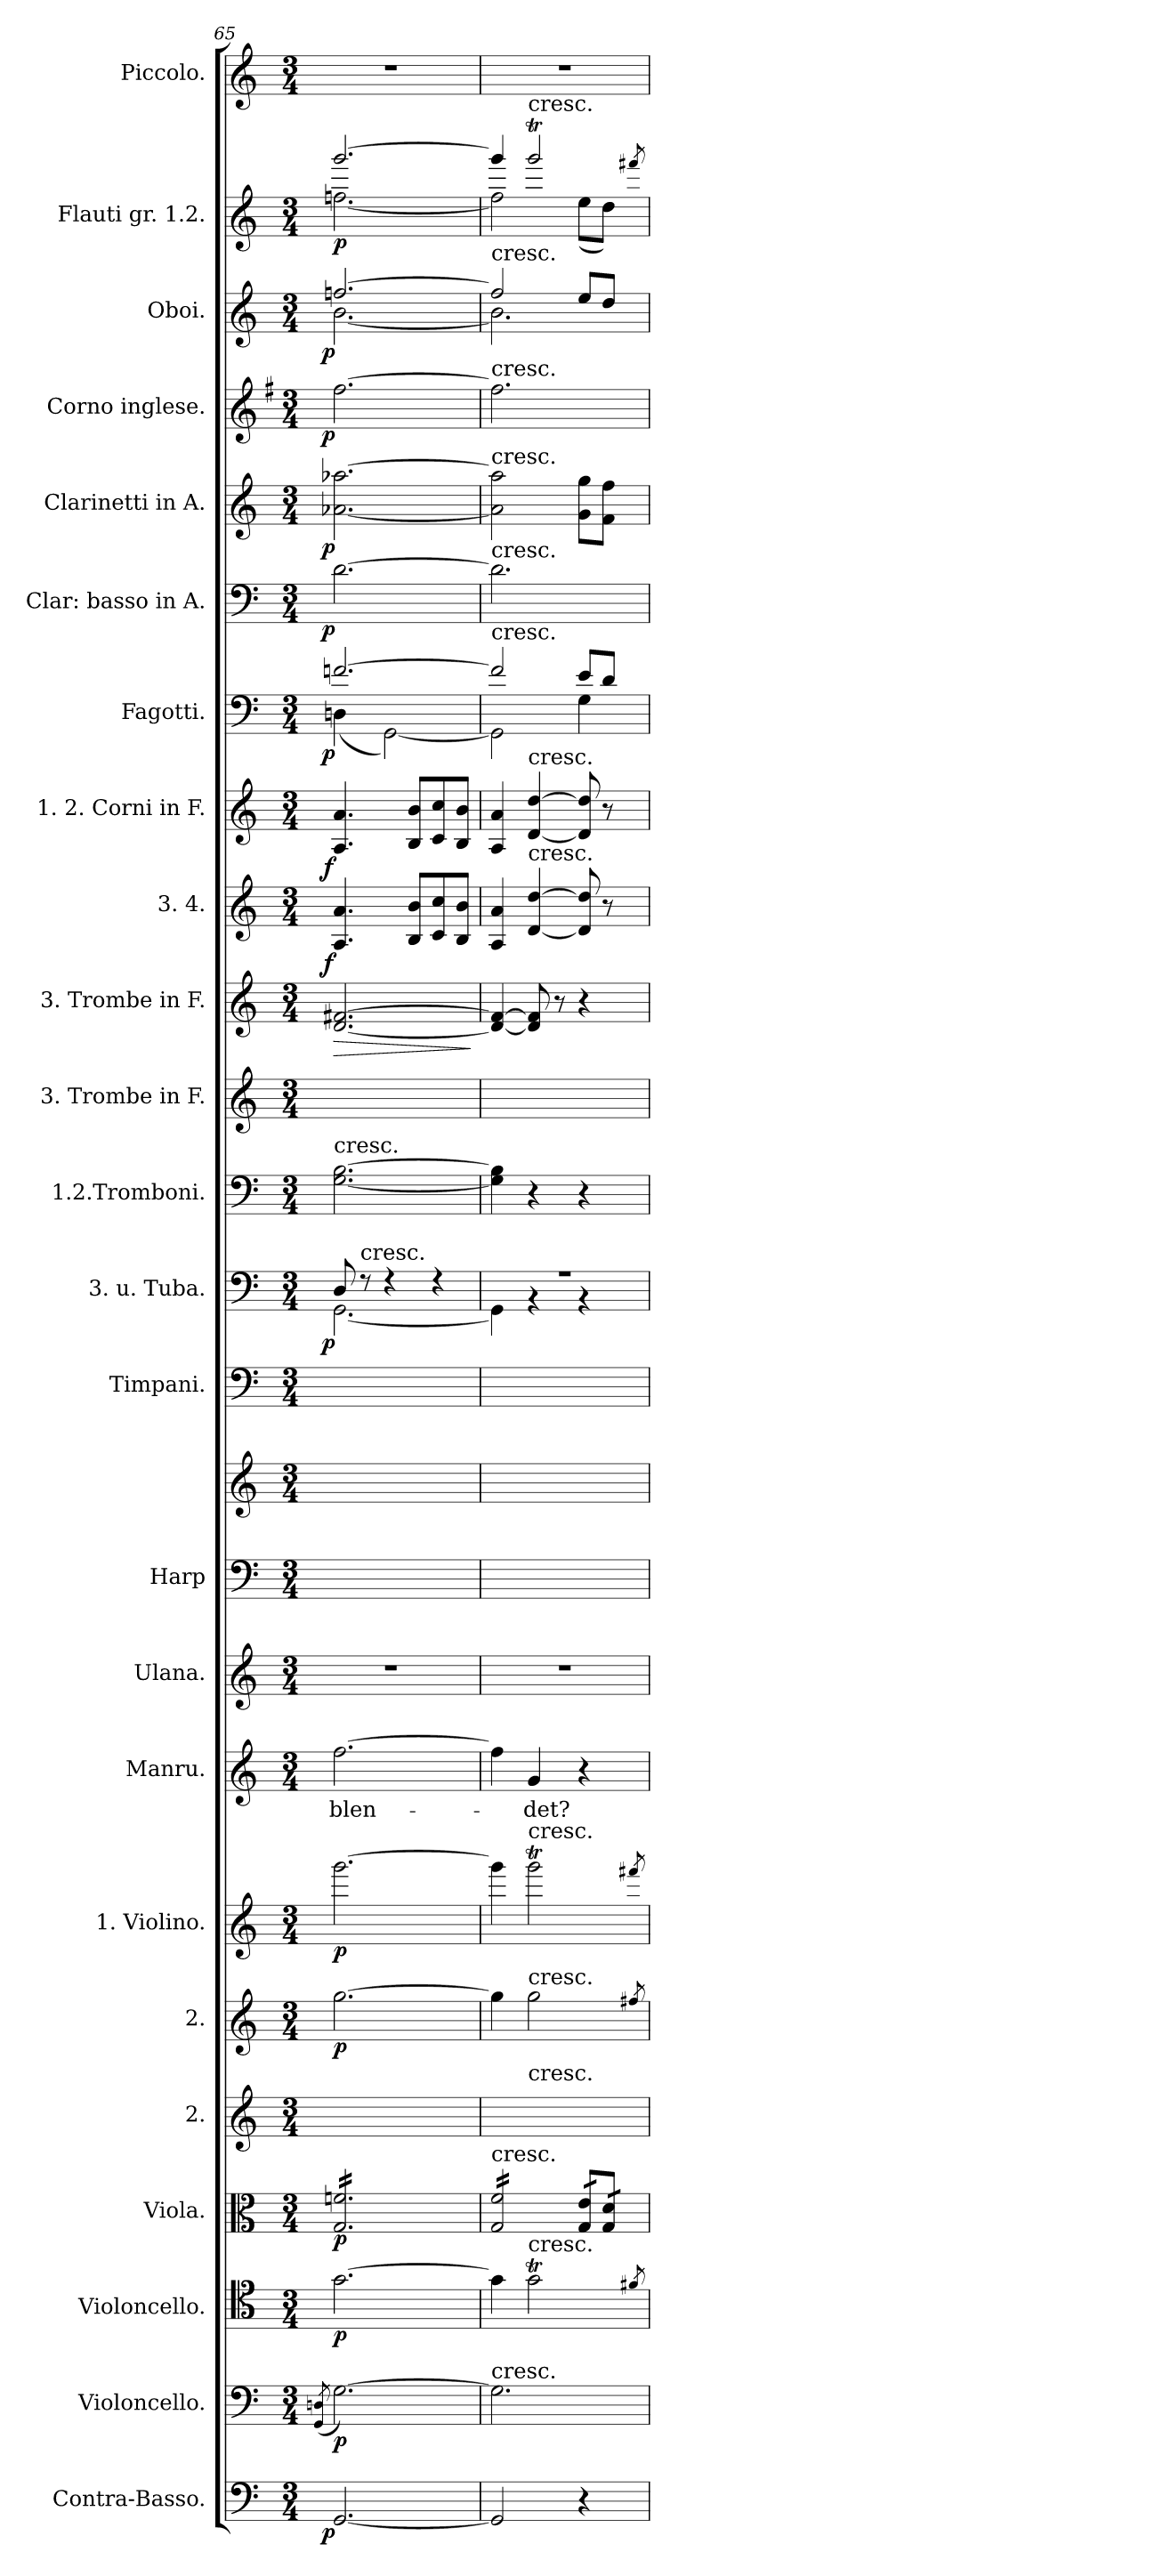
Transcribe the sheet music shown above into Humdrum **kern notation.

**kern	**dynam	**kern	**dynam	**kern	**dynam	**kern	**dynam	**kern	**kern	**dynam	**kern	**dynam	**kern	**text	**kern	**kern	**kern	**kern	**kern	**dynam	**kern	**kern	**kern	**dynam	**kern	**dynam	**kern	**dynam	**kern	**dynam	**kern	**dynam	**kern	**dynam	**kern	**dynam	**kern	**dynam	**kern	**dynam	**kern
*part24	*part24	*part23	*part23	*part22	*part22	*part21	*part21	*part20	*part19	*part19	*part18	*part18	*part17	*part17	*part16	*part15	*part15	*part14	*part13	*part13	*part12	*part11	*part10	*part10	*part9	*part9	*part8	*part8	*part7	*part7	*part6	*part6	*part5	*part5	*part4	*part4	*part3	*part3	*part2	*part2	*part1
*staff25	*staff25	*staff24	*staff24	*staff23	*staff23	*staff22	*staff22	*staff21	*staff20	*staff20	*staff19	*staff19	*staff18	*staff18	*staff17	*staff16	*staff15	*staff14	*staff13	*staff13	*staff12	*staff11	*staff10	*staff10	*staff9	*staff9	*staff8	*staff8	*staff7	*staff7	*staff6	*staff6	*staff5	*staff5	*staff4	*staff4	*staff3	*staff3	*staff2	*staff2	*staff1
*I"Contra-Basso.	*	*I"Violoncello.	*	*I"Violoncello.	*	*I"Viola.	*	*I"2.	*I"2.	*	*I"1. Violino.	*	*I"Manru.	*	*I"Ulana.	*I"Harp	*	*I"Timpani.	*I"3. u. Tuba.	*	*I"1.2.Tromboni.	*I"3. Trombe in F.	*I"3. Trombe in F.	*	*I"3. 4.	*	*I"1. 2. Corni in F.	*	*I"Fagotti.	*	*I"Clar: basso in A.	*	*I"Clarinetti in A.	*	*I"Corno inglese.	*	*I"Oboi.	*	*I"Flauti gr. 1.2.	*	*I"Piccolo.
*I'C.-B.	*	*	*	*	*	*I'Vl.	*	*	*	*	*I'1. Viol.	*	*	*	*	*	*	*I'Timp.	*I'3. u. Tub.	*	*I'1.2. Tromb.	*	*I'Trombe.	*	*	*	*I'1. 2. Corni.	*	*I'Fag.	*	*I'basso.	*	*I'1.2. Clar. A.	*	*I'Cor.ingl.	*	*I'Ob.	*	*I'Fl.	*	*
*clefF4	*	*clefF4	*	*clefC4	*	*clefC3	*	*clefG2	*clefG2	*	*clefG2	*	*clefG2	*	*clefG2	*clefF4	*clefG2	*clefF4	*clefF4	*	*clefF4	*clefG2	*clefG2	*	*clefG2	*	*clefG2	*	*clefF4	*	*clefF4	*	*clefG2	*	*clefG2	*	*clefG2	*	*clefG2	*	*clefG2
*	*	*	*	*	*	*	*	*	*	*	*	*	*ITrd8c12	*	*	*	*	*	*	*	*	*ITrd-3c-5	*ITrd-3c-5	*	*ITrd4c7	*	*ITrd4c7	*	*	*	*ITrd2c3	*	*ITrd2c3	*	*ITrd4c7	*	*	*	*	*	*
*k[]	*	*k[]	*	*k[]	*	*k[]	*	*k[]	*k[]	*	*k[]	*	*k[]	*	*k[]	*k[]	*k[]	*k[]	*k[]	*	*k[]	*k[b-]	*k[b-]	*	*k[b-]	*	*k[b-]	*	*k[]	*	*k[f#c#g#]	*	*k[f#c#g#]	*	*k[]	*	*k[]	*	*k[]	*	*k[]
*M3/4	*	*M3/4	*	*M3/4	*	*M3/4	*	*M3/4	*M3/4	*	*M3/4	*	*M3/4	*	*M3/4	*M3/4	*M3/4	*M3/4	*M3/4	*	*M3/4	*M3/4	*M3/4	*	*M3/4	*	*M3/4	*	*M3/4	*	*M3/4	*	*M3/4	*	*M3/4	*	*M3/4	*	*M3/4	*	*M3/4
=65	=65	=65	=65	=65	=65	=65	=65	=65	=65	=65	=65	=65	=65	=65	=65	=65	=65	=65	=65	=65	=65	=65	=65	=65	=65	=65	=65	=65	=65	=65	=65	=65	=65	=65	=65	=65	=65	=65	=65	=65	=65
.	.	(>8qGG/ 8qDn/	.	.	.	.	.	.	.	.	.	.	.	.	.	.	.	.	.	.	.	.	.	.	.	.	.	.	.	.	.	.	.	.	.	.	.	.	.	.	.
*	*	*	*	*	*	*	*	*	*	*	*	*	*	*	*	*	*	*	*^	*	*	*	*	*	*	*	*	*	*	*	*	*	*	*	*	*	*	*	*	*	*
!	!	!	!	!	!	!	!	!	!	!	!	!	!	!	!	!	!	!	!	!	!	!LO:TX:t=cresc.	!	!	!	!	!	!	!	!	!	!	!	!	!	!	!	!	!	!	!	!
!	!LO:DY:b:rj	!	!	!	!	!	!	!	!	!	!	!	!	!	!	!	!	!	!	!	!LO:DY:b:rj	!	!	!	!LO:HP:b	!	!LO:DY:b:rj	!	!LO:DY:b:rj	!	!LO:DY:b:rj	!	!LO:DY:b:rj	!	!LO:DY:b:rj	!	!LO:DY:b:rj	!LO:N:vis=2	!LO:DY:b:rj	!	!	!
*	*	*	*	*	*	*	*	*	*	*	*	*	*	*	*	*	*	*	*	*	*	*	*	*	*	*	*	*	*	*^	*	*	*	*	*	*	*	*^	*	*^	*	*
*	*	*	*	*	*	*tremolo	*	*	*	*	*	*	*	*	*	*	*	*	*	*	*	*	*	*	*	*	*	*	*	*	*	*	*	*	*	*	*	*	*	*	*	*	*	*	*
[2.GG/	p	[2.G\)	p	[2.g\	p	16G/ 16fn/LL	p	[2.gg\yy	[2.gg\	p	[2.ggg\	p	[2.f\	-blen-	2.r	2.ryy	2.ryy	2.ryy	8D/	[2.GG\	p	[2.G\ [2.B\	2.ryy	[2.g/ [2.bn/	>	4.D/ 4.d/	f	4.D/ 4.d/	f	[2.fn/	(4Dn\	p	[2.B\	p	[2.fn\ [2.ffn\	p	[2.b\	p	[2.ffn/	[2.b\	p	[2.ggg/	[2.ffn\	p	2.r
.	.	.	.	.	.	16G/ 16fn/	.	.	.	.	.	.	.	.	.	.	.	.	.	.	.	.	.	.	.	.	.	.	.	.	.	.	.	.	.	.	.	.	.	.	.	.	.	.	.
!	!	!	!	!	!	!	!	!	!	!	!	!	!	!	!	!	!	!	!LO:TX:t=cresc.	!	!	!	!	!	!	!	!	!	!	!	!	!	!	!	!	!	!	!	!	!	!	!	!	!	!
.	.	.	.	.	.	16G/ 16fn/	.	.	.	.	.	.	.	.	.	.	.	.	8rF	.	.	.	.	.	.	.	.	.	.	.	.	.	.	.	.	.	.	.	.	.	.	.	.	.	.
.	.	.	.	.	.	16G/ 16fn/	.	.	.	.	.	.	.	.	.	.	.	.	.	.	.	.	.	.	.	.	.	.	.	.	.	.	.	.	.	.	.	.	.	.	.	.	.	.	.
.	.	.	.	.	.	16G/ 16fn/	.	.	.	.	.	.	.	.	.	.	.	.	4rF	.	.	.	.	.	.	.	.	.	.	.	[2GG\)	.	.	.	.	.	.	.	.	.	.	.	.	.	.
.	.	.	.	.	.	16G/ 16fn/	.	.	.	.	.	.	.	.	.	.	.	.	.	.	.	.	.	.	.	.	.	.	.	.	.	.	.	.	.	.	.	.	.	.	.	.	.	.	.
.	.	.	.	.	.	16G/ 16fn/	.	.	.	.	.	.	.	.	.	.	.	.	.	.	.	.	.	.	.	8E/ 8e/L	.	8E/ 8e/L	.	.	.	.	.	.	.	.	.	.	.	.	.	.	.	.	.
.	.	.	.	.	.	16G/ 16fn/	.	.	.	.	.	.	.	.	.	.	.	.	.	.	.	.	.	.	.	.	.	.	.	.	.	.	.	.	.	.	.	.	.	.	.	.	.	.	.
.	.	.	.	.	.	16G/ 16fn/	.	.	.	.	.	.	.	.	.	.	.	.	4rF	.	.	.	.	.	.	8F/ 8f/	.	8F/ 8f/	.	.	.	.	.	.	.	.	.	.	.	.	.	.	.	.	.
.	.	.	.	.	.	16G/ 16fn/	.	.	.	.	.	.	.	.	.	.	.	.	.	.	.	.	.	.	.	.	.	.	.	.	.	.	.	.	.	.	.	.	.	.	.	.	.	.	.
.	.	.	.	.	.	16G/ 16fn/	.	.	.	.	.	.	.	.	.	.	.	.	.	.	.	.	.	.	.	8E/ 8e/J	.	8E/ 8e/J	.	.	.	.	.	.	.	.	.	.	.	.	.	.	.	.	.
.	.	.	.	.	.	16G/ 16fn/JJ	.	.	.	.	.	.	.	.	.	.	.	.	.	.	.	.	.	.	.	.	.	.	.	.	.	.	.	.	.	.	.	.	.	.	.	.	.	.	.
*	*	*	*	*	*	*	*	*	*	*	*	*	*	*	*	*	*	*	*	*	*	*	*	*	*	*	*	*	*	*	*	*	*	*	*	*	*	*	*v	*v	*	*	*	*	*
*	*	*	*	*	*	*	*	*	*	*	*	*	*	*	*	*	*	*	*v	*v	*	*	*	*	*	*	*	*	*	*v	*v	*	*	*	*	*	*	*	*	*	*v	*v	*	*
.	.	.	.	.	.	.	.	.	.	.	.	.	.	.	.	.	.	.	.	.	.	.	.	]	.	.	.	.	.	.	.	.	.	.	.	.	.	.	.	.	.
=66	=66	=66	=66	=66	=66	=66	=66	=66	=66	=66	=66	=66	=66	=66	=66	=66	=66	=66	=66	=66	=66	=66	=66	=66	=66	=66	=66	=66	=66	=66	=66	=66	=66	=66	=66	=66	=66	=66	=66	=66	=66
*	*	*	*	*	*	*	*	*	*	*	*	*	*	*	*	*	*	*	*^	*	*	*	*	*	*	*	*	*	*^	*	*	*	*	*	*	*	*^	*	*^	*	*
!	!	!	!	!	!	!	!	!	!	!	!	!	!	!	!	!	!	!	!	!	!	!	!	!	!	!	!	!	!	!	!	!	!	!	!	!	!	!	!LO:TX:t=cresc.	!	!	!	!	!	!
!	!	!	!	!	!	!	!	!	!	!	!	!	!	!	!	!	!	!	!	!	!	!	!	!	!	!	!	!	!	!	!	!	!	!	!	!	!LO:TX:t=cresc.	!	!	!	!	!	!	!	!
!	!	!	!	!	!	!	!	!	!	!	!	!	!	!	!	!	!	!	!	!	!	!	!	!	!	!	!	!	!	!	!	!	!	!	!LO:TX:t=cresc.	!	!	!	!	!	!	!	!	!	!
!	!	!	!	!	!	!	!	!	!	!	!	!	!	!	!	!	!	!	!	!	!	!	!	!	!	!	!	!	!	!	!	!	!LO:TX:t=cresc.	!	!	!	!	!	!	!	!	!	!	!	!
!	!	!	!	!	!	!	!	!	!	!	!	!	!	!	!	!	!	!	!	!	!	!	!	!	!	!	!	!	!	!LO:TX:t=cresc.	!	!	!	!	!	!	!	!	!	!	!	!	!	!	!
!	!	!	!	!	!	!LO:TX:t=cresc.	!	!	!	!	!	!	!	!	!	!	!	!	!	!	!	!	!	!	!	!	!	!	!	!	!	!	!	!	!	!	!	!	!	!	!	!	!	!	!
!	!	!LO:TX:t=cresc.	!	!	!	!	!	!	!	!	!	!	!	!	!	!	!	!	!	!	!	!	!	!	!	!	!	!	!	!	!	!	!	!	!	!	!	!	!	!	!	!	!	!	!
2GG/]	.	2.G\]	.	4g\]	.	16G/ 16f/LL	.	4gg\yy]	4gg\]	.	4ggg\]	.	4f\]	.	2.r	2.ryy	2.ryy	2.ryy	2.rA	4GG\]	.	4G]\ 4B]\	2.ryy	4g_/ 4b_/	.	4D/ 4d/	.	4D/ 4d/	.	2f/]	2GG\]	.	2.B\]	.	2f]\ 2ff]\	.	2.b\]	.	2ff/]	2.b\]	.	4ggg/]	2ff\]	.	2.r
.	.	.	.	.	.	16G/ 16f/	.	.	.	.	.	.	.	.	.	.	.	.	.	.	.	.	.	.	.	.	.	.	.	.	.	.	.	.	.	.	.	.	.	.	.	.	.	.	.
.	.	.	.	.	.	16G/ 16f/	.	.	.	.	.	.	.	.	.	.	.	.	.	.	.	.	.	.	.	.	.	.	.	.	.	.	.	.	.	.	.	.	.	.	.	.	.	.	.
.	.	.	.	.	.	16G/ 16f/	.	.	.	.	.	.	.	.	.	.	.	.	.	.	.	.	.	.	.	.	.	.	.	.	.	.	.	.	.	.	.	.	.	.	.	.	.	.	.
!	!	!	!	!	!	!	!	!	!	!	!	!	!	!	!	!	!	!	!	!	!	!	!	!	!	!	!	!	!	!	!	!	!	!	!	!	!	!	!	!	!	!LO:TX:t=cresc.	!	!	!
!	!	!	!	!	!	!	!	!	!	!	!	!	!	!	!	!	!	!	!	!	!	!	!	!	!	!	!	!LO:TX:t=cresc.	!	!	!	!	!	!	!	!	!	!	!	!	!	!	!	!	!
!	!	!	!	!	!	!	!	!	!	!	!	!	!	!	!	!	!	!	!	!	!	!	!	!	!	!LO:TX:t=cresc.	!	!	!	!	!	!	!	!	!	!	!	!	!	!	!	!	!	!	!
!	!	!	!	!	!	!	!	!	!	!	!LO:TX:t=cresc.	!	!	!	!	!	!	!	!	!	!	!	!	!	!	!	!	!	!	!	!	!	!	!	!	!	!	!	!	!	!	!	!	!	!
!	!	!	!	!	!	!	!	!	!LO:TX:t=cresc.	!	!	!	!	!	!	!	!	!	!	!	!	!	!	!	!	!	!	!	!	!	!	!	!	!	!	!	!	!	!	!	!	!	!	!	!
!	!	!	!	!	!	!	!	!LO:TX:t=cresc.	!	!	!	!	!	!	!	!	!	!	!	!	!	!	!	!	!	!	!	!	!	!	!	!	!	!	!	!	!	!	!	!	!	!	!	!	!
!	!	!	!	!LO:TX:t=cresc.	!	!	!	!	!	!	!	!	!	!	!	!	!	!	!	!	!	!	!	!	!	!	!	!	!	!	!	!	!	!	!	!	!	!	!	!	!	!	!	!	!
.	.	.	.	2gT\	.	16G/ 16f/	.	2gg\yy	2gg\	.	2gggT\	.	4G/	-det?	.	.	.	.	.	4rBB	.	4r	.	8g]/ 8b]/	.	[4G/ [4g/	.	[4G/ [4g/	.	.	.	.	.	.	.	.	.	.	.	.	.	2gggT/	.	.	.
.	.	.	.	.	.	16G/ 16f/	.	.	.	.	.	.	.	.	.	.	.	.	.	.	.	.	.	.	.	.	.	.	.	.	.	.	.	.	.	.	.	.	.	.	.	.	.	.	.
.	.	.	.	.	.	16G/ 16f/	.	.	.	.	.	.	.	.	.	.	.	.	.	.	.	.	.	8r	.	.	.	.	.	.	.	.	.	.	.	.	.	.	.	.	.	.	.	.	.
.	.	.	.	.	.	16G/ 16f/JJ	.	.	.	.	.	.	.	.	.	.	.	.	.	.	.	.	.	.	.	.	.	.	.	.	.	.	.	.	.	.	.	.	.	.	.	.	.	.	.
4r	.	.	.	.	.	16G/ 16e/LL	.	.	.	.	.	.	4r	.	.	.	.	.	.	4rBB	.	4r	.	4r	.	8G]/ 8g]/	.	8G]/ 8g]/	.	8e/L	4G\	.	.	.	8e\ 8ee\L	.	.	.	8ee/L	.	.	.	(8ee\L	.	.
.	.	.	.	.	.	16G/ 16e/	.	.	.	.	.	.	.	.	.	.	.	.	.	.	.	.	.	.	.	.	.	.	.	.	.	.	.	.	.	.	.	.	.	.	.	.	.	.	.
.	.	.	.	.	.	16G/ 16d/	.	.	.	.	.	.	.	.	.	.	.	.	.	.	.	.	.	.	.	8r	.	8r	.	8d/J	.	.	.	.	8d\ 8dd\J	.	.	.	8dd/J	.	.	.	8dd\J)	.	.
.	.	.	.	.	.	16G/ 16d/JJ	.	.	.	.	.	.	.	.	.	.	.	.	.	.	.	.	.	.	.	.	.	.	.	.	.	.	.	.	.	.	.	.	.	.	.	.	.	.	.
*	*	*	*	*	*	*Xtremolo	*	*	*	*	*	*	*	*	*	*	*	*	*	*	*	*	*	*	*	*	*	*	*	*	*	*	*	*	*	*	*	*	*	*	*	*	*	*	*
*	*	*	*	*	*	*	*	*	*	*	*	*	*	*	*	*	*	*	*	*	*	*	*	*	*	*	*	*	*	*	*	*	*	*	*	*	*	*	*v	*v	*	*	*	*	*
*	*	*	*	*	*	*	*	*	*	*	*	*	*	*	*	*	*	*	*v	*v	*	*	*	*	*	*	*	*	*	*v	*v	*	*	*	*	*	*	*	*	*	*v	*v	*	*
.	.	.	.	8qf#X/	.	.	.	8qff#X/yy	8qff#X/	.	8qfff#X/	.	.	.	.	.	.	.	.	.	.	.	.	.	.	.	.	.	.	.	.	.	.	.	.	.	.	.	8qfff#X/	.	.
=	=	=	=	=	=	=	=	=	=	=	=	=	=	=	=	=	=	=	=	=	=	=	=	=	=	=	=	=	=	=	=	=	=	=	=	=	=	=	=	=	=
*-	*-	*-	*-	*-	*-	*-	*-	*-	*-	*-	*-	*-	*-	*-	*-	*-	*-	*-	*-	*-	*-	*-	*-	*-	*-	*-	*-	*-	*-	*-	*-	*-	*-	*-	*-	*-	*-	*-	*-	*-	*-
